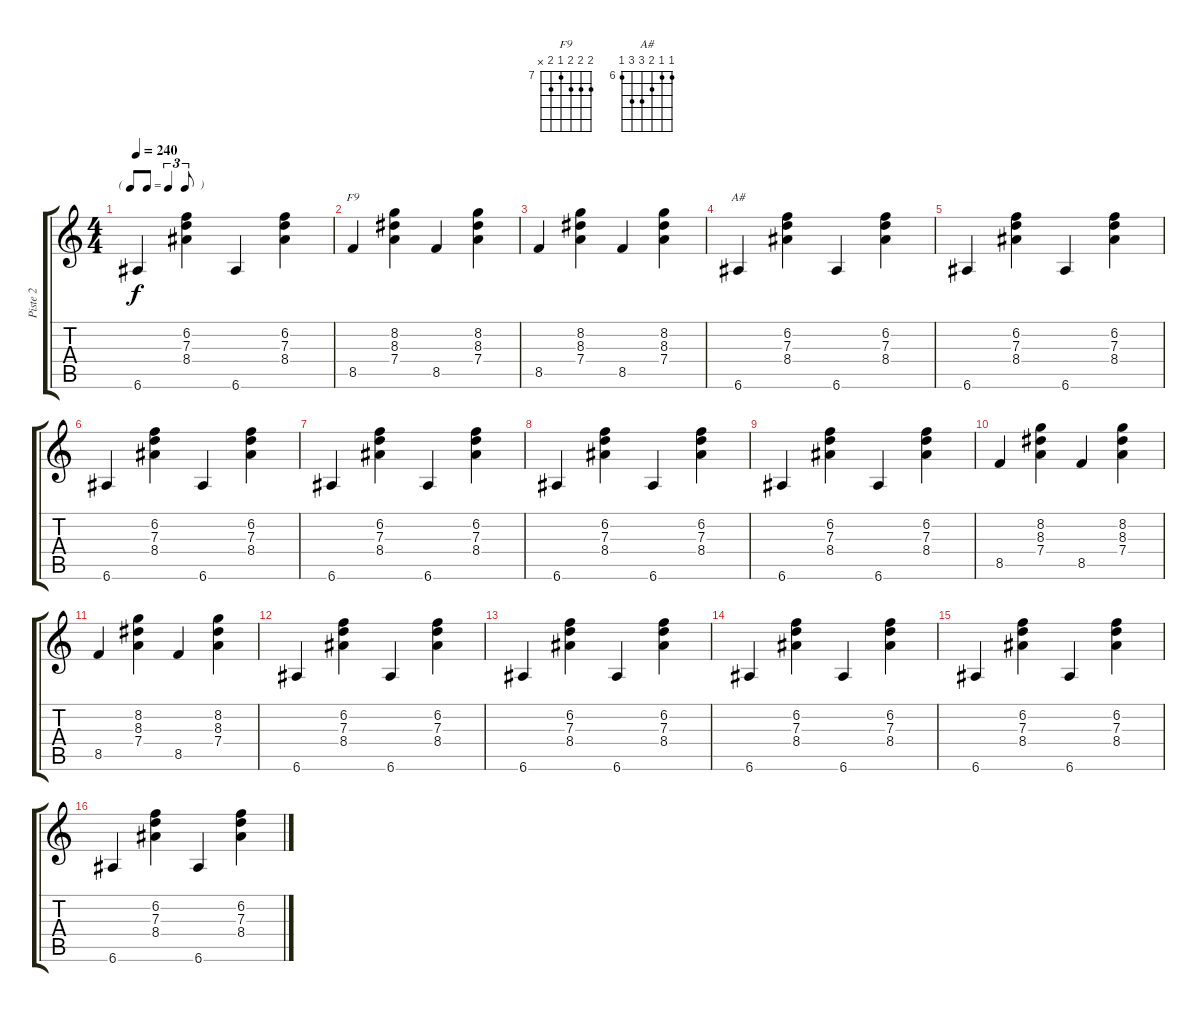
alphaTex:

\track ("Piste 2" "Piste 2") {instrument acousticguitarnylon}
\staff {score tabs}
\tuning (E4 B3 G3 D3 A2 E2) {hide}
\chord ("F9" 8 8 8 7 8 x) {firstfret 7}
\chord ("A#" 6 6 7 8 8 6) {firstfret 6}
\ts (4 4)
\tf triplet8th
\tempo 240
\clef g2
\ks c
6.6.4{dy f} (6.2 7.3 8.4).4 6.6.4 (6.2 7.3 8.4).4 |
8.5.4{ch "F9"} (8.2 8.3 7.4).4 8.5.4 (8.2 8.3 7.4).4 |
8.5.4 (8.2 8.3 7.4).4 8.5.4 (8.2 8.3 7.4).4 |
6.6.4{ch "A#"} (6.2 7.3 8.4).4 6.6.4 (6.2 7.3 8.4).4 |
6.6.4 (6.2 7.3 8.4).4 6.6.4 (6.2 7.3 8.4).4 |
6.6.4 (6.2 7.3 8.4).4 6.6.4 (6.2 7.3 8.4).4 |
6.6.4 (6.2 7.3 8.4).4 6.6.4 (6.2 7.3 8.4).4 |
6.6.4 (6.2 7.3 8.4).4 6.6.4 (6.2 7.3 8.4).4 |
6.6.4 (6.2 7.3 8.4).4 6.6.4 (6.2 7.3 8.4).4 |
8.5.4 (8.2 8.3 7.4).4 8.5.4 (8.2 8.3 7.4).4 |
8.5.4 (8.2 8.3 7.4).4 8.5.4 (8.2 8.3 7.4).4 |
6.6.4 (6.2 7.3 8.4).4 6.6.4 (6.2 7.3 8.4).4 |
6.6.4 (6.2 7.3 8.4).4 6.6.4 (6.2 7.3 8.4).4 |
6.6.4 (6.2 7.3 8.4).4 6.6.4 (6.2 7.3 8.4).4 |
6.6.4 (6.2 7.3 8.4).4 6.6.4 (6.2 7.3 8.4).4 |
6.6.4 (6.2 7.3 8.4).4 6.6.4 (6.2 7.3 8.4).4
